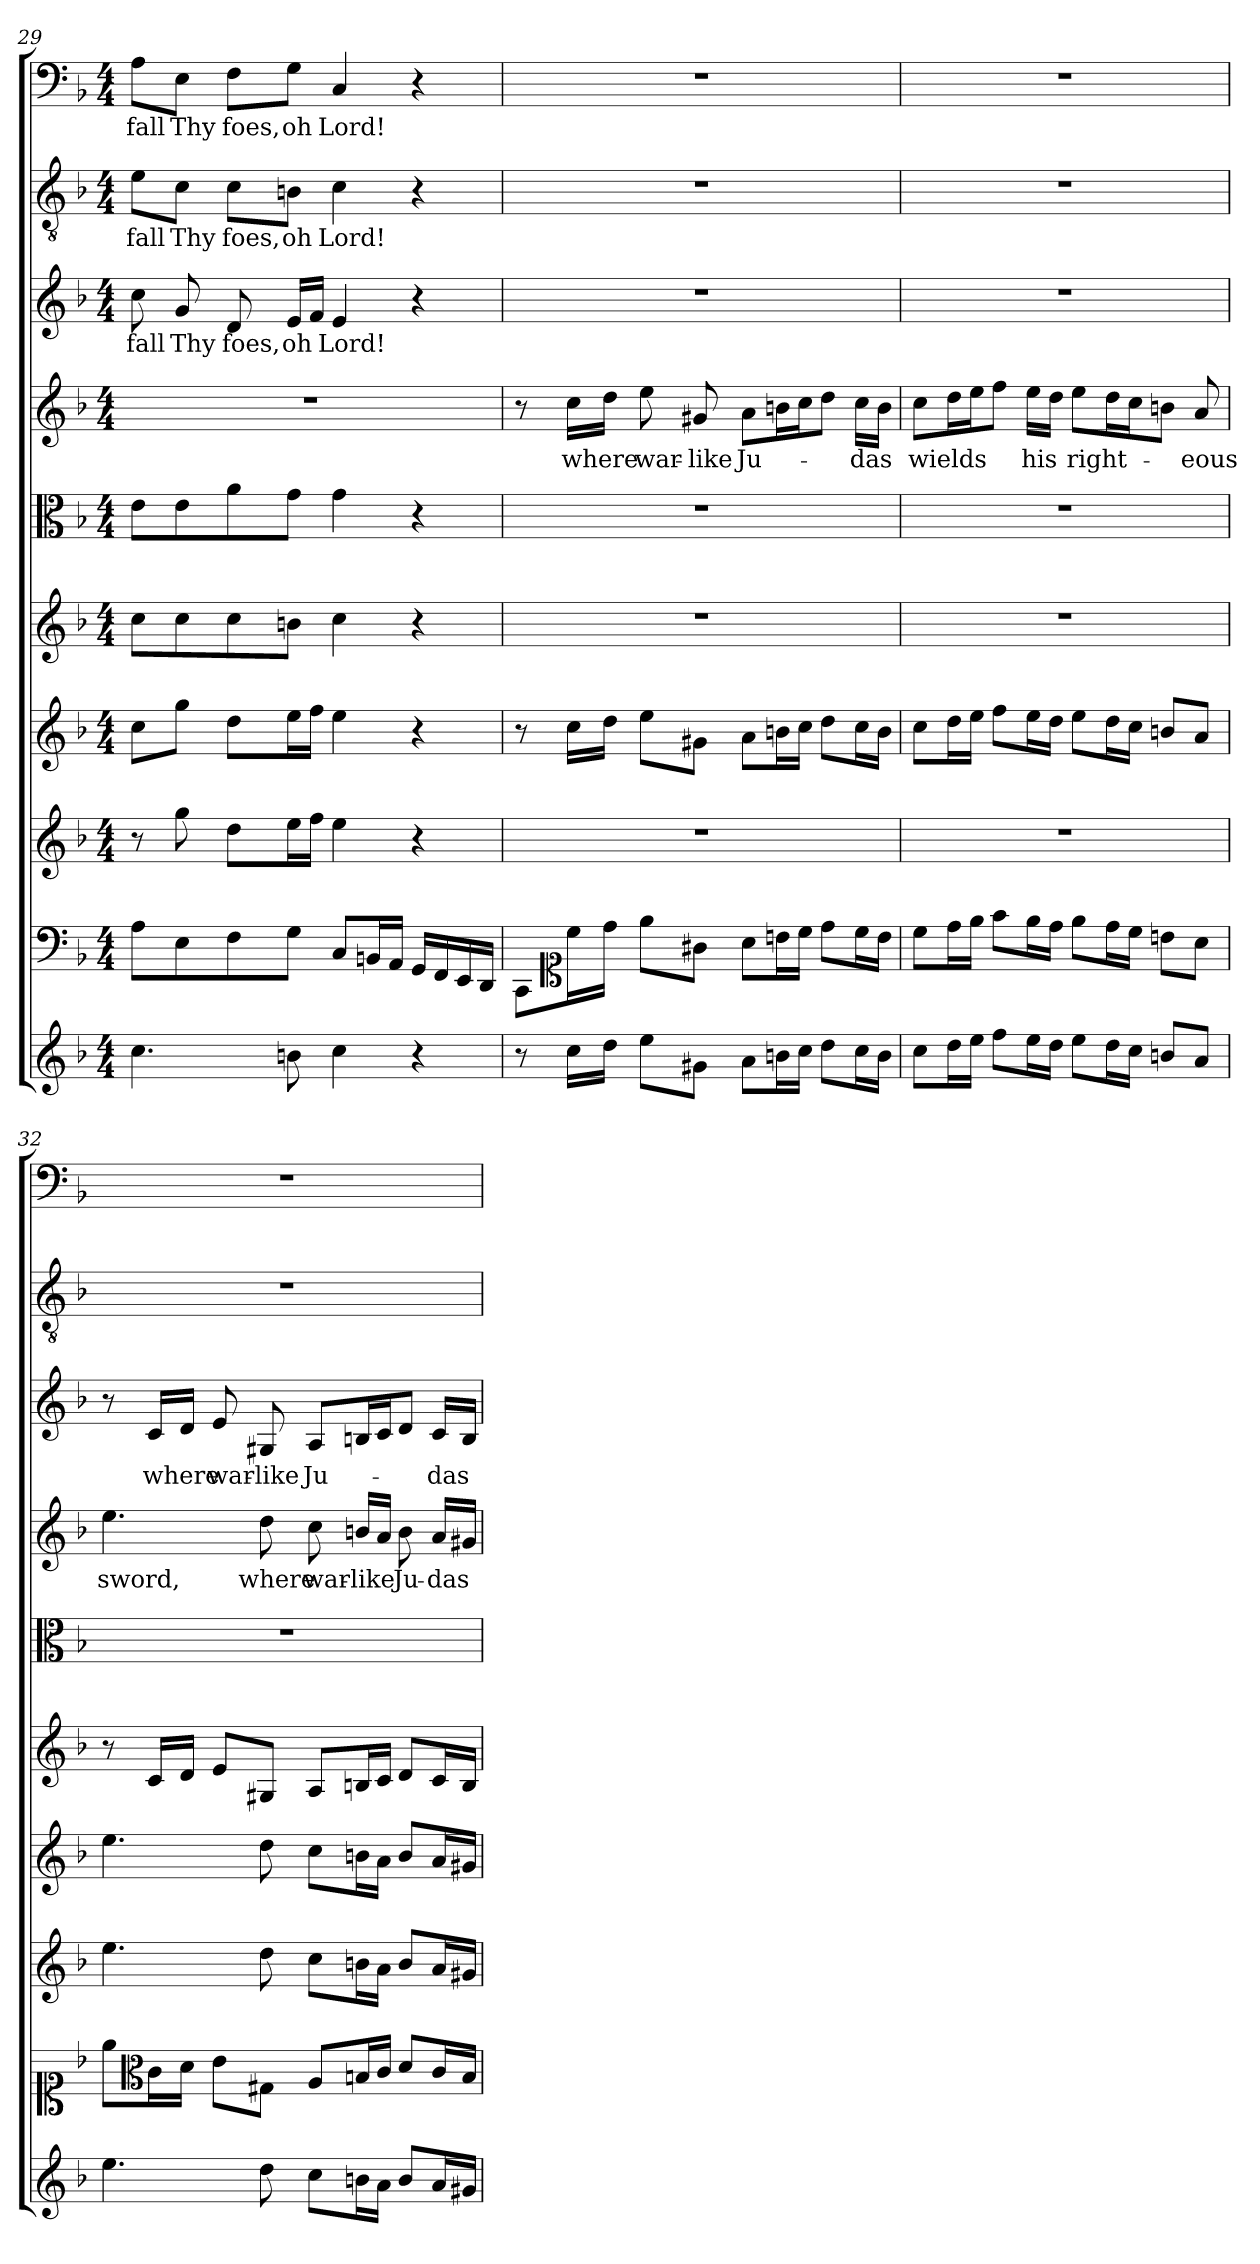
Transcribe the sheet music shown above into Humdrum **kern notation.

**kern	**kern	**kern	**kern	**kern	**kern	**kern	**text	**kern	**text	**kern	**text	**kern	**text
*part10	*part9	*part8	*part7	*part6	*part5	*part4	*part4	*part3	*part3	*part2	*part2	*part1	*part1
*staff10	*staff9	*staff8	*staff7	*staff6	*staff5	*staff4	*staff4	*staff3	*staff3	*staff2	*staff2	*staff1	*staff1
*clefG2	*clefF4	*clefG2	*clefG2	*clefG2	*clefC3	*clefG2	*	*clefG2	*	*clefGv2	*	*clefF4	*
*k[b-]	*k[b-]	*k[b-]	*k[b-]	*k[b-]	*k[b-]	*k[b-]	*	*k[b-]	*	*k[b-]	*	*k[b-]	*
*d:	*d:	*d:	*d:	*d:	*d:	*d:	*	*d:	*	*d:	*	*d:	*
*M4/4	*M4/4	*M4/4	*M4/4	*M4/4	*M4/4	*M4/4	*	*M4/4	*	*M4/4	*	*M4/4	*
=29	=29	=29	=29	=29	=29	=29	=29	=29	=29	=29	=29	=29	=29
4.cc\	8A\L	8r	8cc\L	8cc\L	8e\L	1r	.	8cc\	fall	8e\L	fall	8A\L	fall
.	8E\	8gg\	8gg\J	8cc\	8e\	.	.	8g/	Thy	8c\J	Thy	8E\J	Thy
.	8F\	8dd\L	8dd\L	8cc\	8a\	.	.	8d/	foes,	8c\L	foes,	8F\L	foes,
8bn\	8G\J	16ee\L	16ee\L	8bn\J	8g\J	.	.	16e/LL	oh	8Bn\J	oh	8G\J	oh
.	.	16ff\JJ	16ff\JJ	.	.	.	.	16f/JJ	.	.	.	.	.
4cc\	8C/L	4ee\	4ee\	4cc\	4g\	.	.	4e/	Lord!	4c\	Lord!	4C/	Lord!
.	16BBn/L	.	.	.	.	.	.	.	.	.	.	.	.
.	16AA/JJ	.	.	.	.	.	.	.	.	.	.	.	.
4r	16GG/LL	4r	4r	4r	4r	.	.	4r	.	4r	.	4r	.
.	16FF/	.	.	.	.	.	.	.	.	.	.	.	.
.	16EE/	.	.	.	.	.	.	.	.	.	.	.	.
.	16DD/JJ	.	.	.	.	.	.	.	.	.	.	.	.
=30	=30	=30	=30	=30	=30	=30	=30	=30	=30	=30	=30	=30	=30
8r	8CC\L	1r	8r	1r	1r	8r	.	1r	.	1r	.	1r	.
*	*clefC1	*	*	*	*	*	*	*	*	*	*	*	*
16cc\LL	16cc\L	.	16cc\LL	.	.	16cc\LL	where	.	.	.	.	.	.
16dd\JJ	16dd\JJ	.	16dd\JJ	.	.	16dd\JJ	.	.	.	.	.	.	.
8ee\L	8ee\L	.	8ee\L	.	.	8ee\	war-	.	.	.	.	.	.
8g#X\J	8g#X\J	.	8g#X\J	.	.	8g#X/	-like	.	.	.	.	.	.
8a\L	8a\L	.	8a\L	.	.	8a\L	Ju-	.	.	.	.	.	.
16bn\L	16bn\L	.	16bn\L	.	.	16bn\L	.	.	.	.	.	.	.
16cc\JJ	16cc\JJ	.	16cc\JJ	.	.	16cc\J	.	.	.	.	.	.	.
8dd\L	8dd\L	.	8dd\L	.	.	8dd\J	.	.	.	.	.	.	.
16cc\L	16cc\L	.	16cc\L	.	.	16cc\LL	-das	.	.	.	.	.	.
16b\JJ	16b\JJ	.	16b\JJ	.	.	16b\JJ	.	.	.	.	.	.	.
=31	=31	=31	=31	=31	=31	=31	=31	=31	=31	=31	=31	=31	=31
8cc\L	8cc\L	1r	8cc\L	1r	1r	8cc\L	wields	1r	.	1r	.	1r	.
16dd\L	16dd\L	.	16dd\L	.	.	16dd\L	.	.	.	.	.	.	.
16ee\JJ	16ee\JJ	.	16ee\JJ	.	.	16ee\J	.	.	.	.	.	.	.
8ff\L	8ff\L	.	8ff\L	.	.	8ff\J	.	.	.	.	.	.	.
16ee\L	16ee\L	.	16ee\L	.	.	16ee\LL	his	.	.	.	.	.	.
16dd\JJ	16dd\JJ	.	16dd\JJ	.	.	16dd\JJ	.	.	.	.	.	.	.
8ee\L	8ee\L	.	8ee\L	.	.	8ee\L	right-	.	.	.	.	.	.
16dd\L	16dd\L	.	16dd\L	.	.	16dd\L	.	.	.	.	.	.	.
16cc\JJ	16cc\JJ	.	16cc\JJ	.	.	16cc\J	.	.	.	.	.	.	.
8bn/L	8bn\L	.	8bn/L	.	.	8bn\J	.	.	.	.	.	.	.
8a/J	8a\J	.	8a/J	.	.	8a/	-eous	.	.	.	.	.	.
=32	=32	=32	=32	=32	=32	=32	=32	=32	=32	=32	=32	=32	=32
4.ee\	8ee\L	4.ee\	4.ee\	8r	1r	4.ee\	sword,	8r	.	1r	.	1r	.
*	*clefC3	*	*	*	*	*	*	*	*	*	*	*	*
.	16c\L	.	.	16c/LL	.	.	.	16c/LL	where	.	.	.	.
.	16d\JJ	.	.	16d/JJ	.	.	.	16d/JJ	.	.	.	.	.
.	8e\L	.	.	8e/L	.	.	.	8e/	war-	.	.	.	.
8dd\	8G#X\J	8dd\	8dd\	8G#X/J	.	8dd\	where	8G#X/	-like	.	.	.	.
8cc\L	8A/L	8cc\L	8cc\L	8A/L	.	8cc\	war-	8A/L	Ju-	.	.	.	.
16bn\L	16Bn/L	16bn\L	16bn\L	16Bn/L	.	16bn/LL	-like	16Bn/L	.	.	.	.	.
16a\JJ	16c/JJ	16a\JJ	16a\JJ	16c/JJ	.	16a/JJ	.	16c/J	.	.	.	.	.
8b/L	8d/L	8b/L	8b/L	8d/L	.	8b\	Ju-	8d/J	.	.	.	.	.
16a/L	16c/L	16a/L	16a/L	16c/L	.	16a/LL	-das	16c/LL	-das	.	.	.	.
16g#X/JJ	16B/JJ	16g#X/JJ	16g#X/JJ	16B/JJ	.	16g#X/JJ	.	16B/JJ	.	.	.	.	.
=	=	=	=	=	=	=	=	=	=	=	=	=	=
*-	*-	*-	*-	*-	*-	*-	*-	*-	*-	*-	*-	*-	*-
